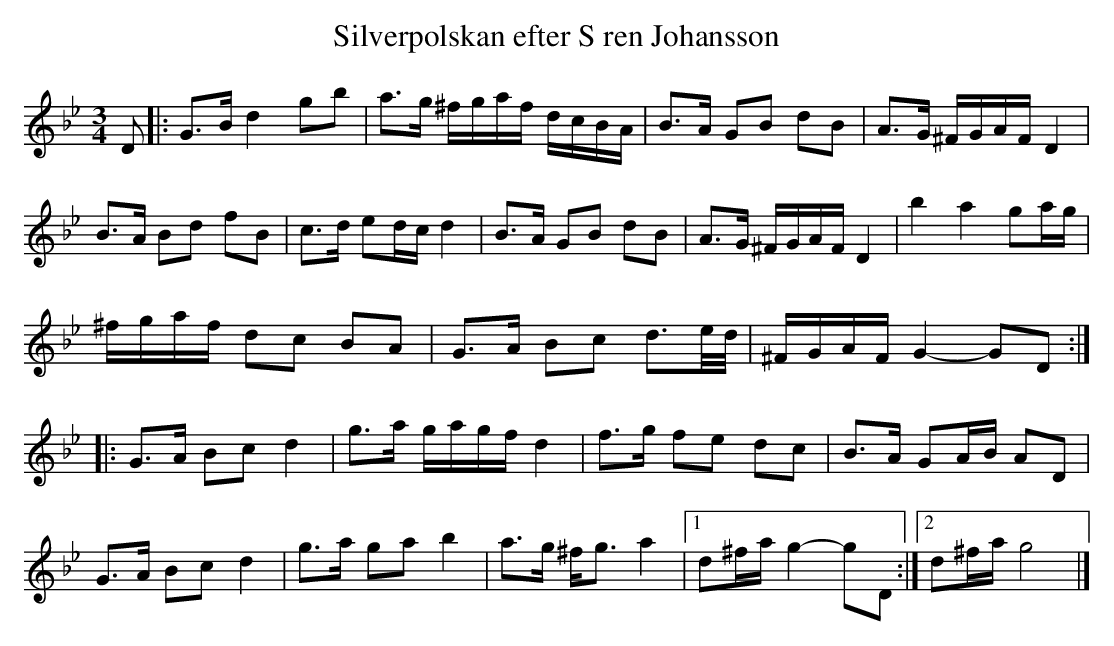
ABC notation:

X:1
T:Silverpolskan efter S ren Johansson
L:1/16
M:3/4
K:Gm
D2 |: G2>B2 d4 g2b2 | a2>g2 ^fgaf dcBA | B2>A2 G2B2 d2B2 | A2>G2 ^FGAF D4 |
B2>A2 B2d2 f2B2 | c2>d2 e2dc d4 | B2>A2 G2B2 d2B2 | A2>G2 ^FGAF D4 | b4 a4 g2ag |
^fgaf d2c2 B2A2 | G2>A2 B2c2 d3e/d/ | ^FGAF G4- G2D2 ::
G2>A2 B2c2 d4 | g2>a2 gagf d4 | f2>g2 f2e2 d2c2 | B2>A2 G2AB A2D2 |
G2>A2 B2c2 d4 | g2>a2 g2a2 b4 | a2>g2 ^f2<g2 a4 |1 d2^fa g4- g2D2 :|2 d2^fa g8 |]
